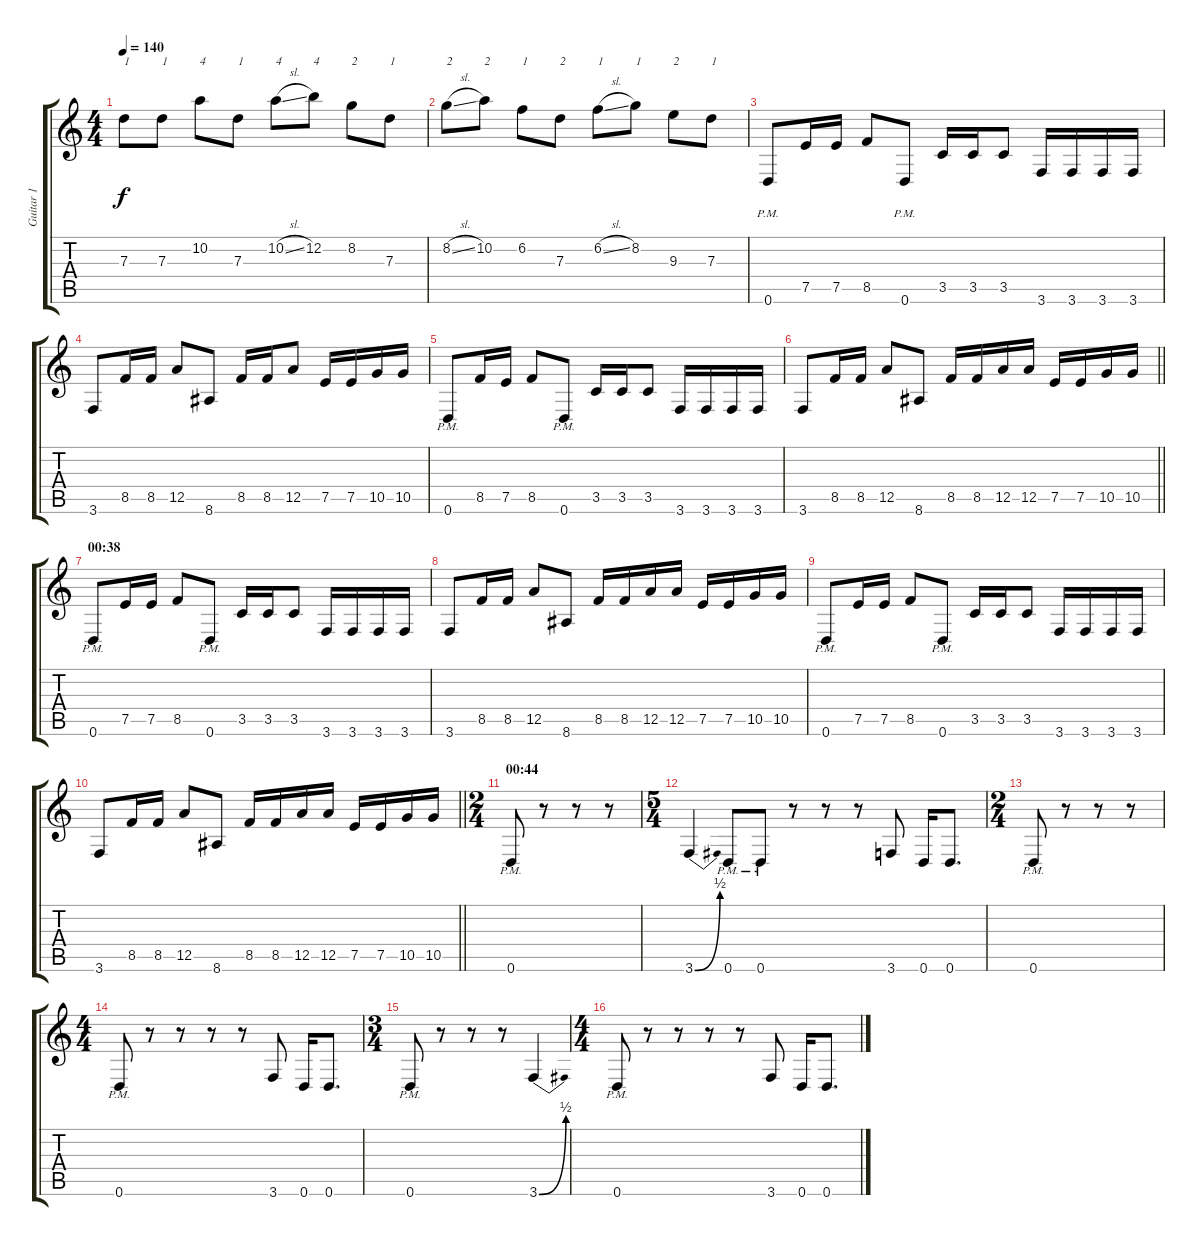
\track ("Guitar 1" "Guitar 1") {instrument overdrivenguitar}
\staff {score tabs}
\tuning (E4 B3 G3 D3 A2 D2) {hide}
\ts (4 4)
\tempo 140
\clef g2
\ks c
7.3.8{txt "1" dy f} 7.3.8{txt "1"} 10.2.8{txt "4"} 7.3.8{txt "1"} 10.2{sl}.8{txt "4"} 12.2.8{txt "4"} 8.2.8{txt "2"} 7.3.8{txt "1"} |
8.2{sl}.8{txt "2"} 10.2.8{txt "2"} 6.2.8{txt "1"} 7.3.8{txt "2"} 6.2{sl}.8{txt "1"} 8.2.8{txt "1"} 9.3.8{txt "2"} 7.3.8{txt "1"} |
0.6{pm}.8 7.5.16 7.5.16 8.5.8 0.6{pm}.8 3.5.16 3.5.16 3.5.8 3.6.16 3.6.16 3.6.16 3.6.16 |
3.6.8 8.5.16 8.5.16 12.5.8 8.6.8 8.5.16 8.5.16 12.5.8 7.5.16 7.5.16 10.5.16 10.5.16 |
0.6{pm}.8 8.5.16 7.5.16 8.5.8 0.6{pm}.8 3.5.16 3.5.16 3.5.8 3.6.16 3.6.16 3.6.16 3.6.16 |
\barLineRight lightlight
3.6.8 8.5.16 8.5.16 12.5.8 8.6.8 8.5.16 8.5.16 12.5.16 12.5.16 7.5.16 7.5.16 10.5.16 10.5.16 |
\section ("" "00:38")
0.6{pm}.8 7.5.16 7.5.16 8.5.8 0.6{pm}.8 3.5.16 3.5.16 3.5.8 3.6.16 3.6.16 3.6.16 3.6.16 |
3.6.8 8.5.16 8.5.16 12.5.8 8.6.8 8.5.16 8.5.16 12.5.16 12.5.16 7.5.16 7.5.16 10.5.16 10.5.16 |
0.6{pm}.8 7.5.16 7.5.16 8.5.8 0.6{pm}.8 3.5.16 3.5.16 3.5.8 3.6.16 3.6.16 3.6.16 3.6.16 |
\barLineRight lightlight
3.6.8 8.5.16 8.5.16 12.5.8 8.6.8 8.5.16 8.5.16 12.5.16 12.5.16 7.5.16 7.5.16 10.5.16 10.5.16 |
\ts (2 4)
\section ("" "00:44")
0.6{pm}.8 r.8 r.8 r.8 |
\ts (5 4)
3.6{be (bend 0 0 60 2)}.4 0.6{pm}.8 0.6{pm}.8 r.8 r.8 r.8 3.6.8 0.6.16 0.6.8{d} |
\ts (2 4)
0.6{pm}.8 r.8 r.8 r.8 |
\ts (4 4)
0.6{pm}.8 r.8 r.8 r.8 r.8 3.6.8 0.6.16 0.6.8{d} |
\ts (3 4)
0.6{pm}.8 r.8 r.8 r.8 3.6{be (bend 0 0 60 2)}.4 |
\ts (4 4)
0.6{pm}.8 r.8 r.8 r.8 r.8 3.6.8 0.6.16 0.6.8{d}
